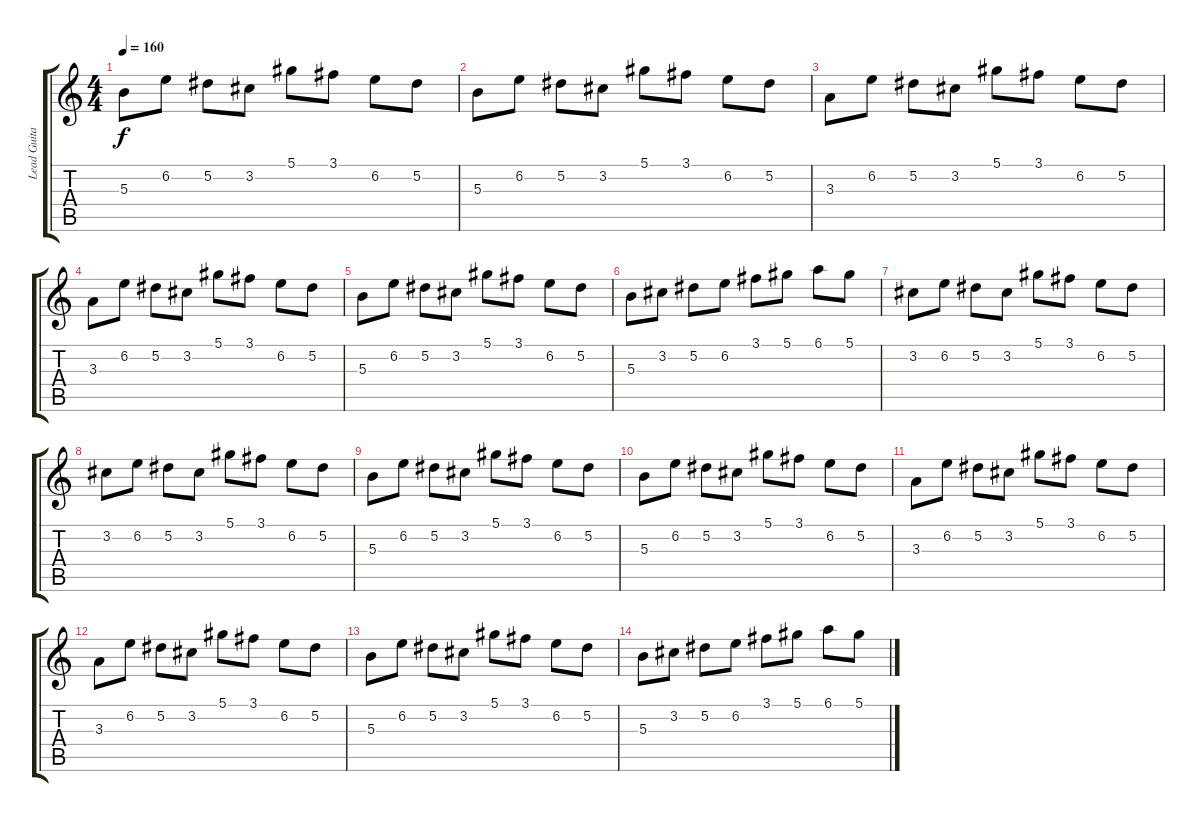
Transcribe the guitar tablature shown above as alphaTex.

\track ("Lead Guitar (Rafael Mendes)" "Lead Guita") {instrument distortionguitar}
\staff {score tabs}
\tuning (Eb4 Bb3 Gb3 Db3 Ab2 Eb2) {hide}
\ts (4 4)
\tempo 160
\clef g2
\ks c
5.3.8{dy f} 6.2.8 5.2.8 3.2.8 5.1.8 3.1.8 6.2.8 5.2.8 |
5.3.8 6.2.8 5.2.8 3.2.8 5.1.8 3.1.8 6.2.8 5.2.8 |
3.3.8 6.2.8 5.2.8 3.2.8 5.1.8 3.1.8 6.2.8 5.2.8 |
3.3.8 6.2.8 5.2.8 3.2.8 5.1.8 3.1.8 6.2.8 5.2.8 |
5.3.8 6.2.8 5.2.8 3.2.8 5.1.8 3.1.8 6.2.8 5.2.8 |
5.3.8 3.2.8 5.2.8 6.2.8 3.1.8 5.1.8 6.1.8 5.1.8 |
3.2.8 6.2.8 5.2.8 3.2.8 5.1.8 3.1.8 6.2.8 5.2.8 |
3.2.8 6.2.8 5.2.8 3.2.8 5.1.8 3.1.8 6.2.8 5.2.8 |
5.3.8 6.2.8 5.2.8 3.2.8 5.1.8 3.1.8 6.2.8 5.2.8 |
5.3.8 6.2.8 5.2.8 3.2.8 5.1.8 3.1.8 6.2.8 5.2.8 |
3.3.8 6.2.8 5.2.8 3.2.8 5.1.8 3.1.8 6.2.8 5.2.8 |
3.3.8 6.2.8 5.2.8 3.2.8 5.1.8 3.1.8 6.2.8 5.2.8 |
5.3.8 6.2.8 5.2.8 3.2.8 5.1.8 3.1.8 6.2.8 5.2.8 |
5.3.8 3.2.8 5.2.8 6.2.8 3.1.8 5.1.8 6.1.8 5.1.8
